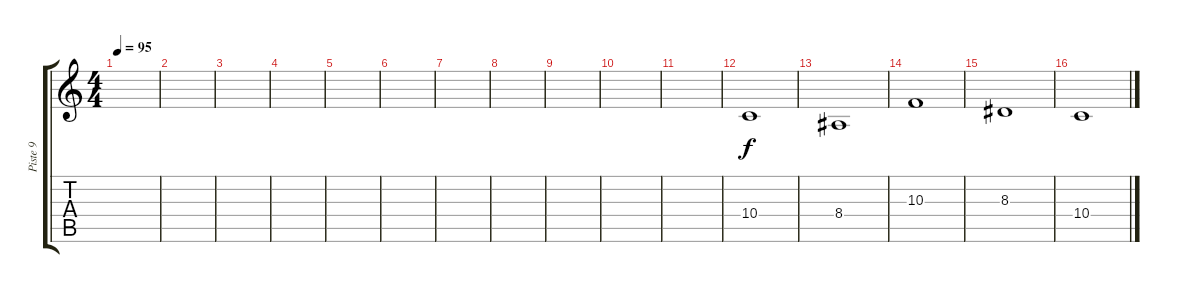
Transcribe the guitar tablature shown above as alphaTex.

\track ("Piste 9" "Piste 9") {instrument choiraahs}
\staff {score tabs}
\tuning (E4 B3 G3 D3 A2 E2) {hide}
\ts (4 4)
\tempo 95
\clef g2
\ks c
|
|
|
|
|
|
|
|
|
|
|
10.4.1 |
8.4.1 |
10.3.1 |
8.3.1 |
10.4.1
